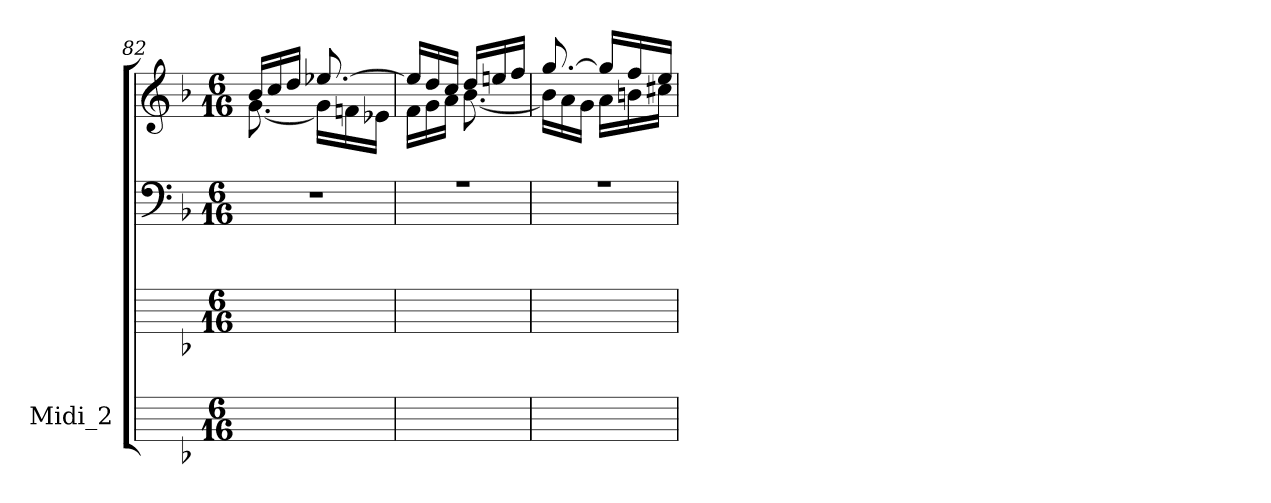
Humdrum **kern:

**kern	**kern	**kern	**kern
*part1	*part1	*part1	*part1
*staff4	*staff3	*staff2	*staff1
*I"Midi_2	*	*	*
*	*	*clefF4	*clefG2
*k[b-]	*k[b-]	*k[b-]	*k[b-]
*F:	*F:	*F:	*F:
*M6/16	*M6/16	*M6/16	*M6/16
=82	=82	=82	=82
*	*	*	*^
4.ryy	4.ryy	4.r	16b-LL	[8.g\
.	.	.	16cc	.
.	.	.	16ddJJ	.
.	.	.	[8.ee-X/	16g\LL]
.	.	.	.	16fn\
.	.	.	.	16e-X\JJ
!!LO:LB:g=z	!!
=83	=83	=83	=83	=83
*	*	*^	*	*
4.ryy	4.ryy	4.r	4.ryy	16ee-LL]	16f\LL
.	.	.	.	16dd	16g\
.	.	.	.	16ccJJ	16a\JJ
.	.	.	.	16dd/LL	[8.b-\
.	.	.	.	16een/	.
.	.	.	.	16ff/JJ	.
=84	=84	=84	=84	=84	=84
4.ryy	4.ryy	4.r	4.ryy	[8.gg/	16b-\LL]
.	.	.	.	.	16a
.	.	.	.	.	16gJJ
.	.	.	.	16gg/LL]	16a\LL
.	.	.	.	16ff/	16bn\
.	.	.	.	16ee/JJ	16cc#X\JJ
*	*	*v	*v	*	*
*	*	*	*v	*v
=	=	=	=
*-	*-	*-	*-
